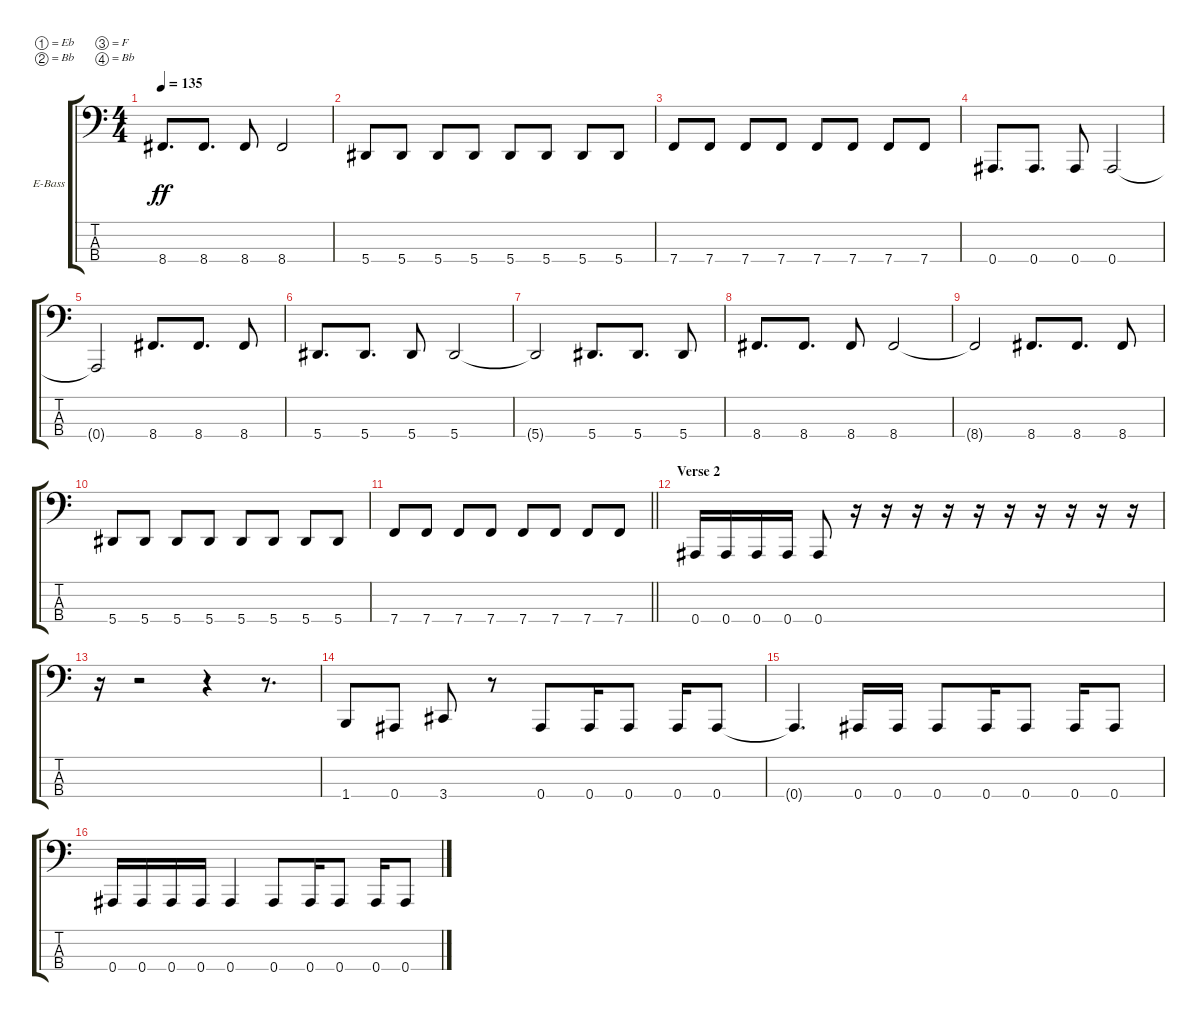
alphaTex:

\bracketExtendMode groupsimilarinstruments
\firstSystemTrackNameOrientation horizontal
\otherSystemsTrackNameOrientation horizontal
\track ("Bass" "E-Bass") {instrument electricbassfinger}
\staff {score tabs}
\tuning (Eb3 Bb0 F2 Bb0)
\ts (4 4)
\tempo 135
\clef f4
\ks c
8.4.8{d dy ff} 8.4.8{d} 8.4.8 8.4.2 |
5.4.8 5.4.8 5.4.8 5.4.8 5.4.8 5.4.8 5.4.8 5.4.8 |
7.4.8 7.4.8 7.4.8 7.4.8 7.4.8 7.4.8 7.4.8 7.4.8 |
0.4.8{d} 0.4.8{d} 0.4.8 0.4.2 |
0.4{t}.2 8.4.8{d} 8.4.8{d} 8.4.8 |
5.4.8{d} 5.4.8{d} 5.4.8 5.4.2 |
5.4{t}.2 5.4.8{d} 5.4.8{d} 5.4.8 |
8.4.8{d} 8.4.8{d} 8.4.8 8.4.2 |
8.4{t}.2 8.4.8{d} 8.4.8{d} 8.4.8 |
5.4.8 5.4.8 5.4.8 5.4.8 5.4.8 5.4.8 5.4.8 5.4.8 |
\barLineRight lightlight
7.4.8 7.4.8 7.4.8 7.4.8 7.4.8 7.4.8 7.4.8 7.4.8 |
\section ("" "Verse 2")
0.4.16 0.4.16 0.4.16 0.4.16 0.4.8 r.16 r.16 r.16 r.16 r.16 r.16 r.16 r.16 r.16 r.16 |
r.16 r.2 r.4 r.8{d} |
1.4.8 0.4.8 3.4.8 r.8 0.4.8 0.4.16 0.4.8 0.4.16 0.4.8 |
0.4{t}.4{d} 0.4.16 0.4.16 0.4.8 0.4.16 0.4.8 0.4.16 0.4.8 |
0.4.16 0.4.16 0.4.16 0.4.16 0.4.4 0.4.8 0.4.16 0.4.8 0.4.16 0.4.8
